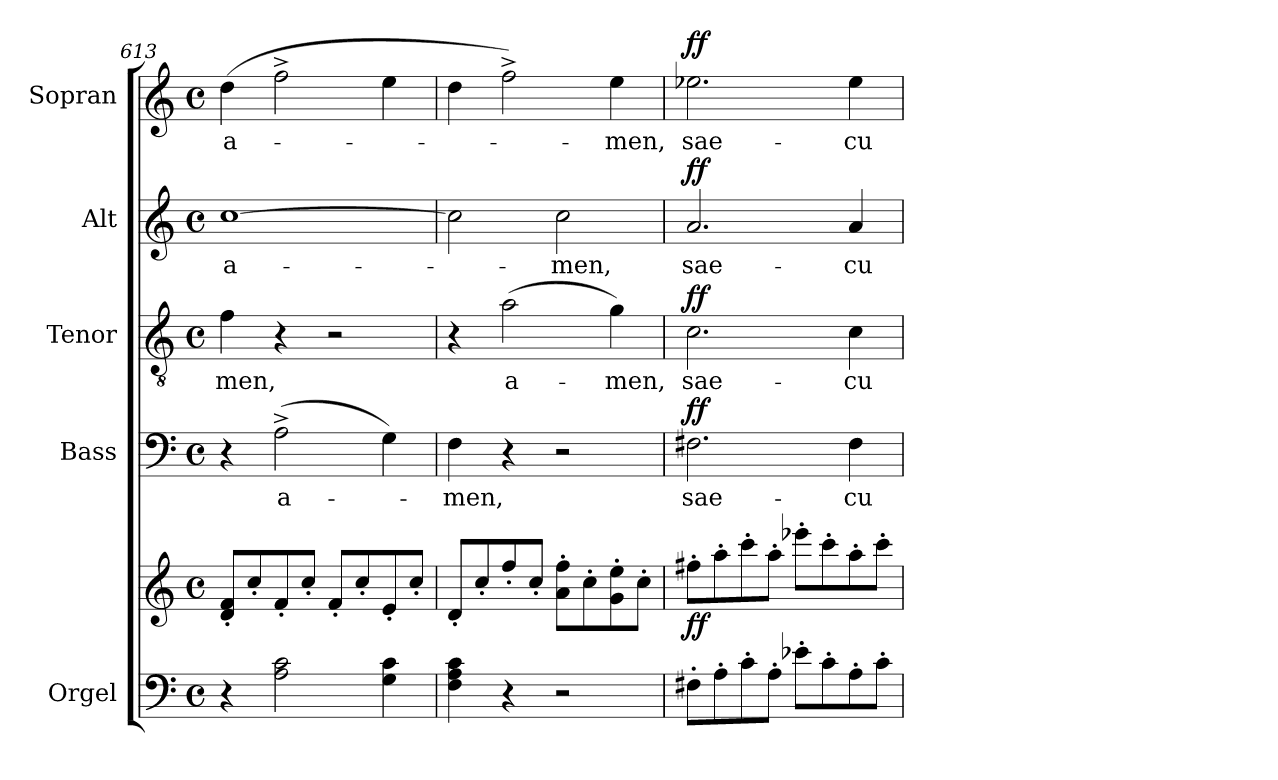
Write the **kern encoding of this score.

**kern	**kern	**dynam	**kern	**text	**dynam	**kern	**text	**dynam	**kern	**text	**dynam	**kern	**text	**dynam
*part5	*part5	*part5	*part4	*part4	*part4	*part3	*part3	*part3	*part2	*part2	*part2	*part1	*part1	*part1
*staff6	*staff5	*staff5/6	*staff4	*staff4	*staff4	*staff3	*staff3	*staff3	*staff2	*staff2	*staff2	*staff1	*staff1	*staff1
*I"Orgel	*	*	*I"Bass	*	*	*I"Tenor	*	*	*I"Alt	*	*	*I"Sopran	*	*
*I'Org.	*	*	*I'B.	*	*	*I'T.	*	*	*I'A.	*	*	*I'S.	*	*
*clefF4	*clefG2	*	*clefF4	*	*	*clefGv2	*	*	*clefG2	*	*	*clefG2	*	*
*k[]	*k[]	*	*k[]	*	*	*k[]	*	*	*k[]	*	*	*k[]	*	*
*C:	*C:	*	*C:	*	*	*C:	*	*	*C:	*	*	*C:	*	*
*M4/4	*M4/4	*	*M4/4	*	*	*M4/4	*	*	*M4/4	*	*	*M4/4	*	*
*met(c)	*met(c)	*	*met(c)	*	*	*met(c)	*	*	*met(c)	*	*	*met(c)	*	*
=613	=613	=613	=613	=613	=613	=613	=613	=613	=613	=613	=613	=613	=613	=613
!	!	!	!	!	!	!	!LO:LY:b	!	!	!LO:LY:b	!	!	!LO:LY:b	!
4r	8d/'< 8f/'<L	.	4r	.	.	4f\	-men,	.	[1cc	a-	.	(>4dd\	a-	.
.	8cc'</	.	.	.	.	.	.	.	.	.	.	.	.	.
!	!	!	!	!LO:LY:b	!	!	!	!	!	!	!	!	!	!
2A\ 2c\	8f'</	.	(>2A^>\	a-	.	4r	.	.	.	.	.	2ff^>\	.	.
.	8cc'</J	.	.	.	.	.	.	.	.	.	.	.	.	.
.	8f'</L	.	.	.	.	2r	.	.	.	.	.	.	.	.
.	8cc'</	.	.	.	.	.	.	.	.	.	.	.	.	.
4G\ 4c\	8e'</	.	4G\)	.	.	.	.	.	.	.	.	4ee\	.	.
.	8cc'</J	.	.	.	.	.	.	.	.	.	.	.	.	.
=614	=614	=614	=614	=614	=614	=614	=614	=614	=614	=614	=614	=614	=614	=614
!	!	!	!	!LO:LY:b	!	!	!	!	!	!	!	!	!	!
4F\ 4A\ 4c\	8d'</L	.	4F\	-men,	.	4r	.	.	2cc\]	.	.	4dd\	.	.
.	8cc'</	.	.	.	.	.	.	.	.	.	.	.	.	.
!	!	!	!	!	!	!	!LO:LY:b	!	!	!	!	!	!	!
4r	8ff'</	.	4r	.	.	(>2a\	a-	.	.	.	.	2ff^>\)	.	.
.	8cc'</J	.	.	.	.	.	.	.	.	.	.	.	.	.
!	!	!	!	!	!	!	!	!	!	!LO:LY:b	!	!	!	!
2r	8a\'> 8ff\'>L	.	2r	.	.	.	.	.	2cc\	-men,	.	.	.	.
.	8cc'>\	.	.	.	.	.	.	.	.	.	.	.	.	.
!	!	!	!	!	!	!	!LO:LY:b	!	!	!	!	!	!LO:LY:b	!
.	8g\'> 8ee\'>	.	.	.	.	4g\)	-men,	.	.	.	.	4ee\	-men,	.
.	8cc'>\J	.	.	.	.	.	.	.	.	.	.	.	.	.
=615	=615	=615	=615	=615	=615	=615	=615	=615	=615	=615	=615	=615	=615	=615
!	!	!LO:DY:b	!	!LO:LY:b	!LO:DY:a	!	!LO:LY:b	!LO:DY:a	!	!LO:LY:b	!LO:DY:a	!	!LO:LY:b	!LO:DY:a
8F#X'>\L	8ff#X'>\L	ff	2.F#X\	sae-	ff	2.c\	sae-	ff	2.a/	sae-	ff	2.ee-X\	sae-	ff
8A'>\	8aa'>\	.	.	.	.	.	.	.	.	.	.	.	.	.
8c'>\	8ccc'>\	.	.	.	.	.	.	.	.	.	.	.	.	.
8A'>\J	8aa'>\J	.	.	.	.	.	.	.	.	.	.	.	.	.
8e-X'>\L	8eee-X'>\L	.	.	.	.	.	.	.	.	.	.	.	.	.
8c'>\	8ccc'>\	.	.	.	.	.	.	.	.	.	.	.	.	.
!	!	!	!	!LO:LY:b	!	!	!LO:LY:b	!	!	!LO:LY:b	!	!	!LO:LY:b	!
8A'>\	8aa'>\	.	4F#\	-cu-	.	4c\	-cu-	.	4a/	-cu-	.	4ee-\	-cu-	.
8c'>\J	8ccc'>\J	.	.	.	.	.	.	.	.	.	.	.	.	.
=	=	=	=	=	=	=	=	=	=	=	=	=	=	=
*-	*-	*-	*-	*-	*-	*-	*-	*-	*-	*-	*-	*-	*-	*-
